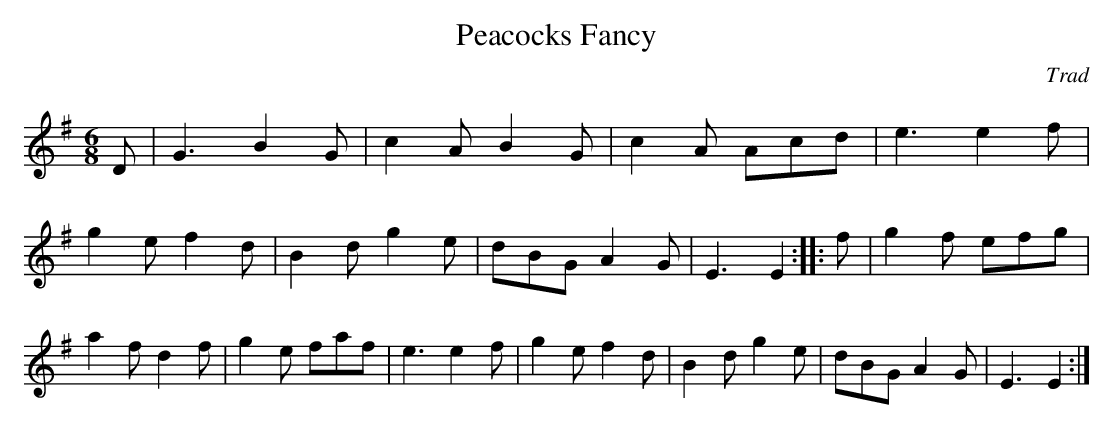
X:1
T:Peacocks Fancy
C:Trad
M:6/8
K:G
D| G3 B2 G| c2 A B2 G | c2 A Acd | e3 e2 f| g2 e f2 d | B2 d g2 e| dBG A2 G |E3 E2::\
f| g2 f efg| a2 f d2 f| g2 e faf| e3 e2 f| g2 e f2 d |B2 d g2 e | dBG A2 G |E3 E2:|
